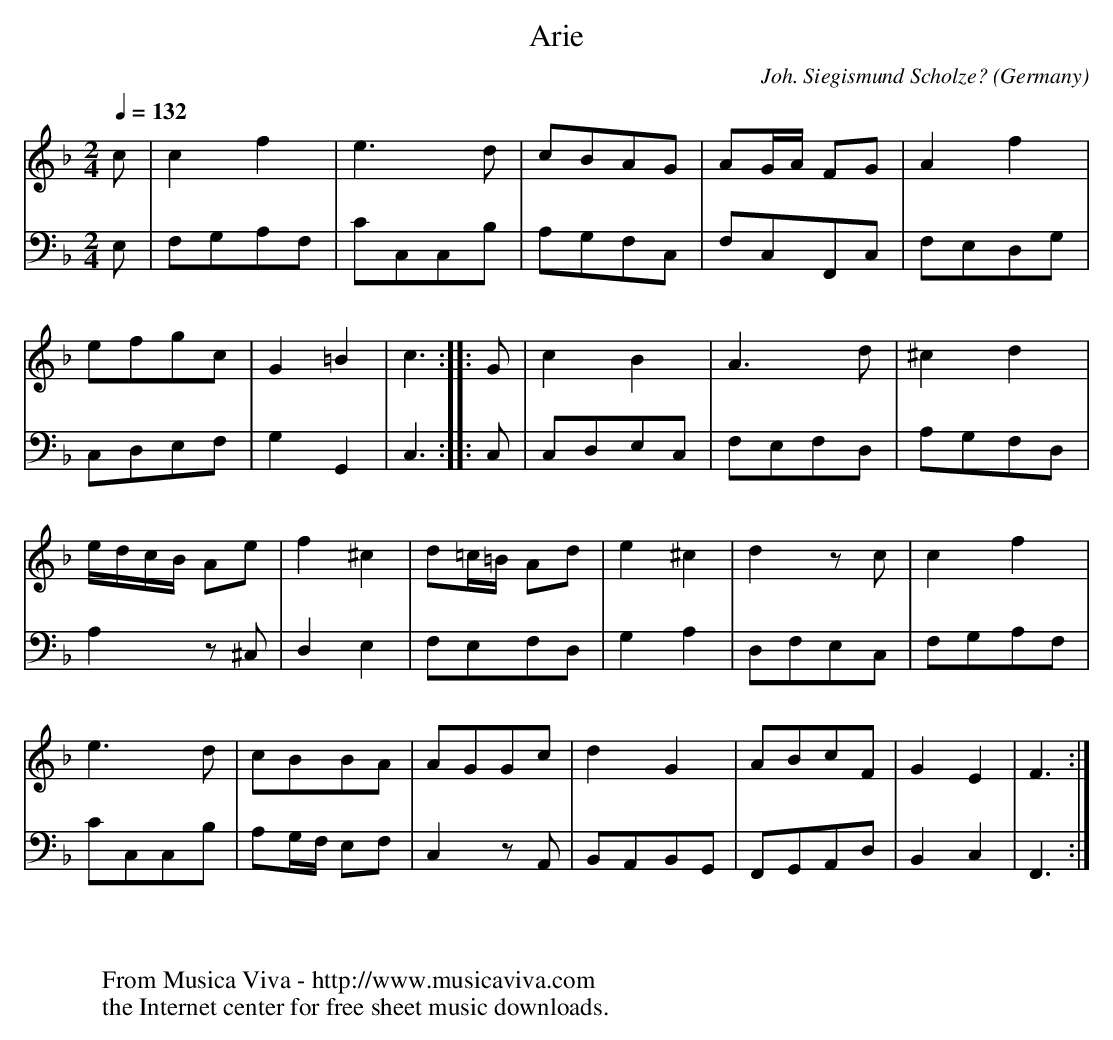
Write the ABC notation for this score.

X:1
T:Arie
C:Joh. Siegismund Scholze?
O:Germany
V:1 Program 1 6 %Harpsichord
V:2 Program 1 6 bass %Harpsichord
M:2/4
L:1/8
Q:1/4=132
K:F
V:1
c|c2f2|e3d|cBAG|AG/A/ FG|A2f2|
V:2
E,|F,G,A,F,|CC,C,B,|A,G,F,C,|F,C,F,,C,|F,E,D,G,|
V:1
efgc|G2=B2|c3::G|c2B2|A3d|^c2d2|
V:2
C,D,E,F,|G,2G,,2|C,3::C,|C,D,E,C,|F,E,F,D,|A,G,F,D,|
V:1
e/d/c/B/ Ae|f2^c2|d=c/=B/ Ad|e2^c2|d2 z c|c2f2|
V:2
A,2 z ^C,|D,2E,2|F,E,F,D,|G,2A,2|D,F,E,C,|F,G,A,F,|
V:1
e3d|cBBA|AGGc|d2G2|ABcF|G2E2|F3:|
V:2
CC,C,B,|A,G,/F,/ E,F,|C,2 z A,,|B,,A,,B,,G,,|F,,G,,A,,D,|B,,2C,2|F,,3:|
W:
W:
W:  From Musica Viva - http://www.musicaviva.com
W:  the Internet center for free sheet music downloads.
